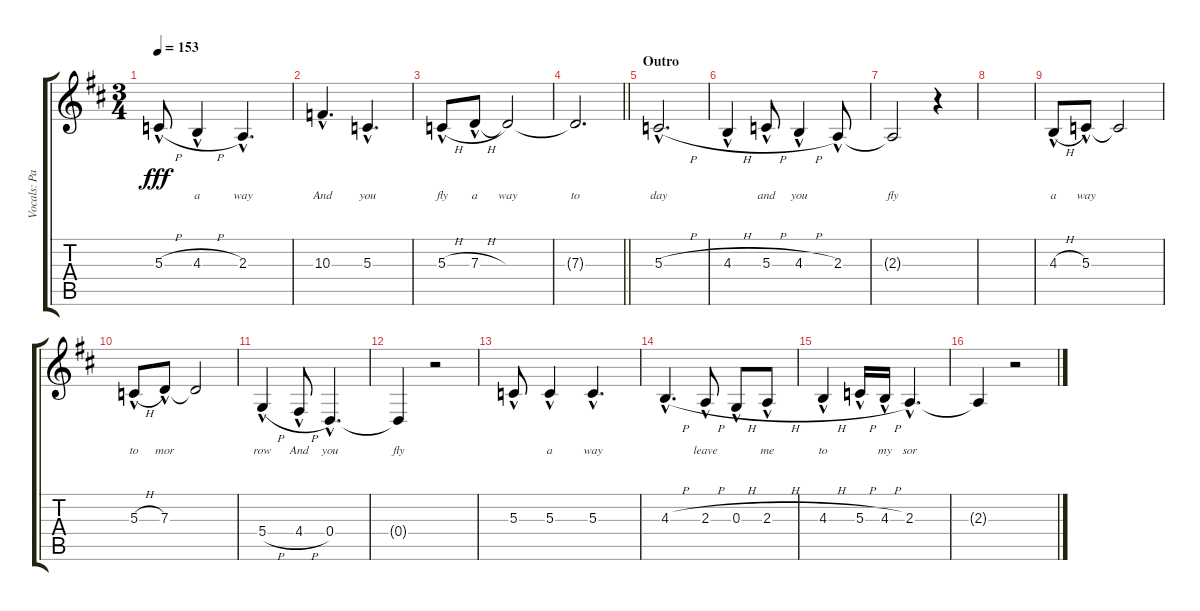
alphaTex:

\track ("Vocals: Paul" "Vocals: Pa") {instrument lead2sawtooth}
\staff {score tabs}
\tuning (E4 B3 G3 D3 A2 E2) {hide}
\ts (3 4)
\tempo 153
\clef g2
\ks d
5.3{h hac}.8{lyrics (0 "") lyrics (1 "") lyrics (2 "") lyrics (3 "") lyrics (4 "") dy fff} 4.3{h hac}.4{lyrics (0 "a") lyrics (1 "") lyrics (2 "") lyrics (3 "") lyrics (4 "")} 2.3{hac}.4{d lyrics (0 "way") lyrics (1 "") lyrics (2 "") lyrics (3 "") lyrics (4 "")} |
10.3{hac}.4{d lyrics (0 "And") lyrics (1 "") lyrics (2 "") lyrics (3 "") lyrics (4 "")} 5.3{hac}.4{d lyrics (0 "you") lyrics (1 "") lyrics (2 "") lyrics (3 "") lyrics (4 "")} |
5.3{h hac}.8{lyrics (0 "fly") lyrics (1 "") lyrics (2 "") lyrics (3 "") lyrics (4 "")} 7.3{h hac}.8{lyrics (0 "a") lyrics (1 "") lyrics (2 "") lyrics (3 "") lyrics (4 "")} 7.3{t}.2{lyrics (0 "way") lyrics (1 "") lyrics (2 "") lyrics (3 "") lyrics (4 "")} |
\barLineRight lightlight
7.3{t}.2{d lyrics (0 "to") lyrics (1 "") lyrics (2 "") lyrics (3 "") lyrics (4 "")} |
\section ("" "Outro")
5.3{h hac}.2{d lyrics (0 "day") lyrics (1 "") lyrics (2 "") lyrics (3 "") lyrics (4 "")} |
4.3{h hac}.4{lyrics (0 "") lyrics (1 "") lyrics (2 "") lyrics (3 "") lyrics (4 "")} 5.3{h hac}.8{lyrics (0 "and") lyrics (1 "") lyrics (2 "") lyrics (3 "") lyrics (4 "")} 4.3{h hac}.4{lyrics (0 "you") lyrics (1 "") lyrics (2 "") lyrics (3 "") lyrics (4 "")} 2.3{hac}.8{lyrics (0 "") lyrics (1 "") lyrics (2 "") lyrics (3 "") lyrics (4 "")} |
2.3{t}.2{lyrics (0 "fly") lyrics (1 "") lyrics (2 "") lyrics (3 "") lyrics (4 "")} r.4 |
|
4.3{h hac}.8{lyrics (0 "a") lyrics (1 "") lyrics (2 "") lyrics (3 "") lyrics (4 "")} 5.3{hac}.8{lyrics (0 "way") lyrics (1 "") lyrics (2 "") lyrics (3 "") lyrics (4 "")} 5.3{t}.2{lyrics (0 "") lyrics (1 "") lyrics (2 "") lyrics (3 "") lyrics (4 "")} |
5.3{h hac}.8{lyrics (0 "to") lyrics (1 "") lyrics (2 "") lyrics (3 "") lyrics (4 "")} 7.3{hac}.8{lyrics (0 "mor") lyrics (1 "") lyrics (2 "") lyrics (3 "") lyrics (4 "")} 7.3{t}.2{lyrics (0 "") lyrics (1 "") lyrics (2 "") lyrics (3 "") lyrics (4 "")} |
5.4{h hac}.4{lyrics (0 "row") lyrics (1 "") lyrics (2 "") lyrics (3 "") lyrics (4 "")} 4.4{h hac}.8{lyrics (0 "And") lyrics (1 "") lyrics (2 "") lyrics (3 "") lyrics (4 "")} 0.4{hac}.4{d lyrics (0 "you") lyrics (1 "") lyrics (2 "") lyrics (3 "") lyrics (4 "")} |
0.4{t}.4{lyrics (0 "fly") lyrics (1 "") lyrics (2 "") lyrics (3 "") lyrics (4 "")} r.2 |
5.3{hac}.8{lyrics (0 "") lyrics (1 "") lyrics (2 "") lyrics (3 "") lyrics (4 "")} 5.3{hac}.4{lyrics (0 "a") lyrics (1 "") lyrics (2 "") lyrics (3 "") lyrics (4 "")} 5.3{hac}.4{d lyrics (0 "way") lyrics (1 "") lyrics (2 "") lyrics (3 "") lyrics (4 "")} |
4.3{h hac}.4{d lyrics (0 "") lyrics (1 "") lyrics (2 "") lyrics (3 "") lyrics (4 "")} 2.3{h hac}.8{lyrics (0 "leave") lyrics (1 "") lyrics (2 "") lyrics (3 "") lyrics (4 "")} 0.3{h hac}.8{lyrics (0 "") lyrics (1 "") lyrics (2 "") lyrics (3 "") lyrics (4 "")} 2.3{h hac}.8{lyrics (0 "me") lyrics (1 "") lyrics (2 "") lyrics (3 "") lyrics (4 "")} |
4.3{h hac}.4{lyrics (0 "to") lyrics (1 "") lyrics (2 "") lyrics (3 "") lyrics (4 "")} 5.3{h hac}.16{lyrics (0 "") lyrics (1 "") lyrics (2 "") lyrics (3 "") lyrics (4 "")} 4.3{h hac}.16{lyrics (0 "my") lyrics (1 "") lyrics (2 "") lyrics (3 "") lyrics (4 "")} 2.3{hac}.4{d lyrics (0 "sor") lyrics (1 "") lyrics (2 "") lyrics (3 "") lyrics (4 "")} |
2.3{t}.4{lyrics (0 "") lyrics (1 "") lyrics (2 "") lyrics (3 "") lyrics (4 "")} r.2
